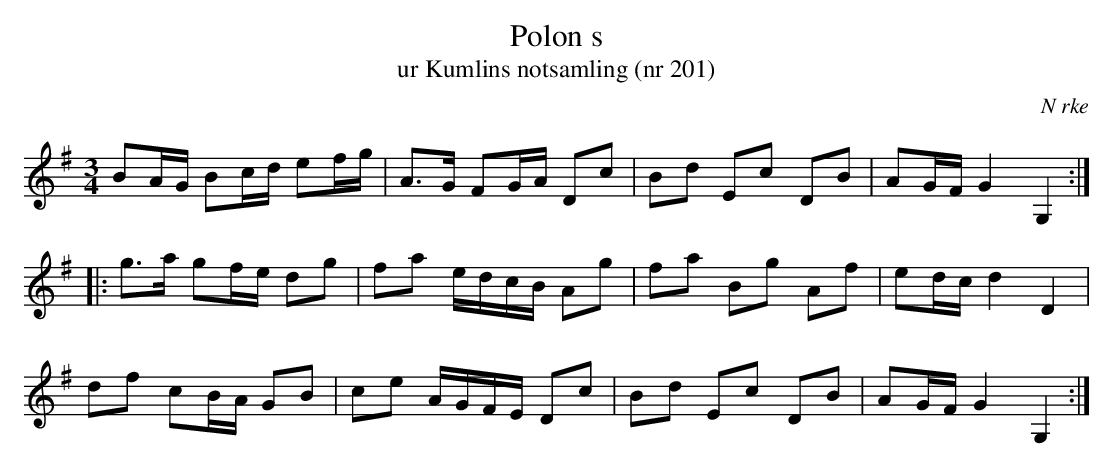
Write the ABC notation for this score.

X:1
T:Polon s
T:ur Kumlins notsamling (nr 201)
O:N rke
M:3/4
L:1/16
K:G
B2AG B2cd e2fg | A2>G2 F2GA D2c2 | B2d2 E2c2 D2B2 | A2GF G4 G,4 ::
g2>a2 g2fe d2g2 | f2a2 edcB A2g2 | f2a2 B2g2 A2f2 | e2dc d4 D4 |
d2f2 c2BA G2B2 | c2e2 AGFE D2c2 | B2d2 E2c2 D2B2 | A2GF G4 G,4 :|
